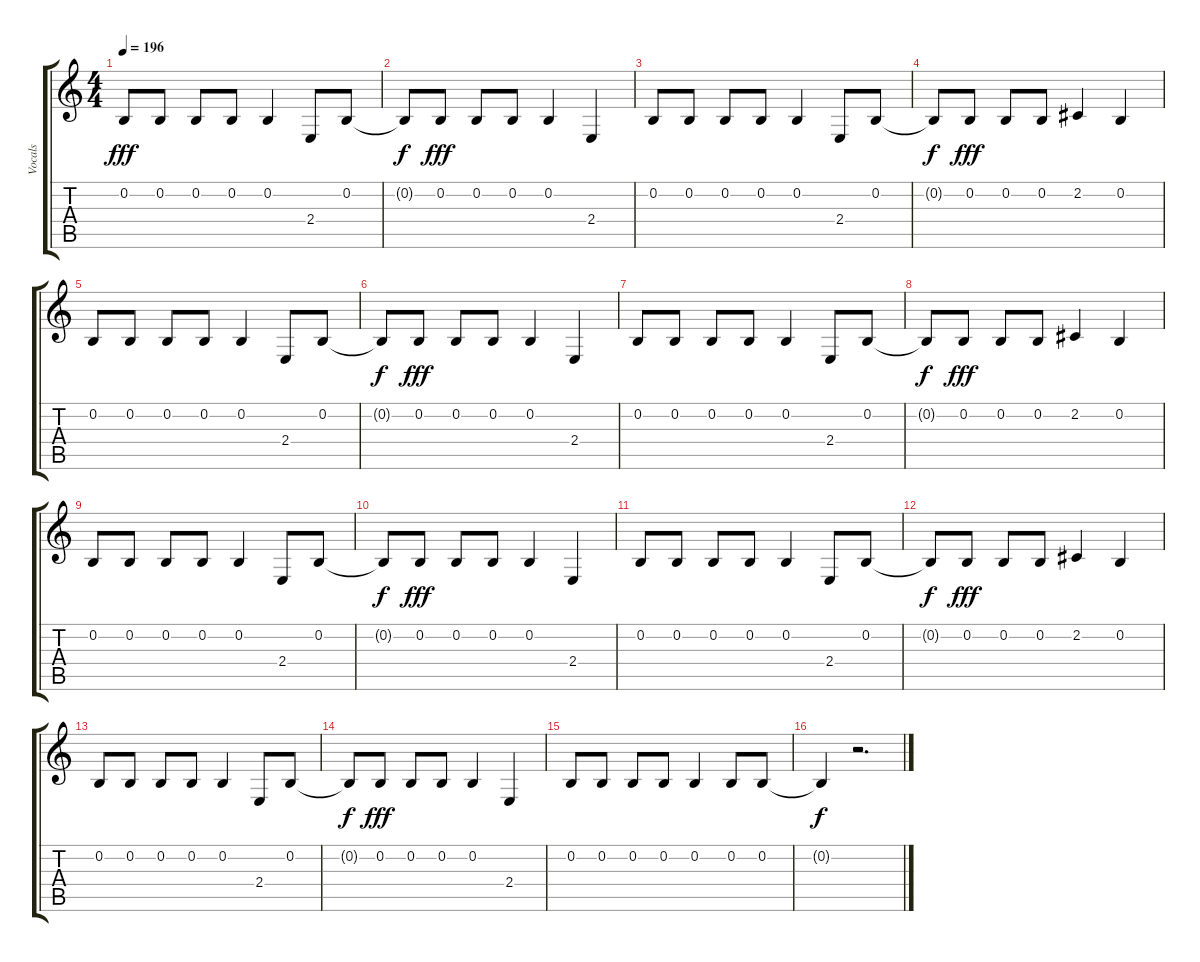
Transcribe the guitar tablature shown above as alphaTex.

\track ("Vocals" "Vocals") {instrument oboe}
\staff {score tabs}
\tuning (E4 B3 G3 D3 A2 E2) {hide}
\ts (4 4)
\tempo 196
\clef g2
\ks c
0.2.8{dy fff} 0.2.8 0.2.8 0.2.8 0.2.4 2.4.8 0.2.8 |
0.2{t}.8{dy f} 0.2.8{dy fff} 0.2.8 0.2.8 0.2.4 2.4.4 |
0.2.8 0.2.8 0.2.8 0.2.8 0.2.4 2.4.8 0.2.8 |
0.2{t}.8{dy f} 0.2.8{dy fff} 0.2.8 0.2.8 2.2.4 0.2.4 |
0.2.8 0.2.8 0.2.8 0.2.8 0.2.4 2.4.8 0.2.8 |
0.2{t}.8{dy f} 0.2.8{dy fff} 0.2.8 0.2.8 0.2.4 2.4.4 |
0.2.8 0.2.8 0.2.8 0.2.8 0.2.4 2.4.8 0.2.8 |
0.2{t}.8{dy f} 0.2.8{dy fff} 0.2.8 0.2.8 2.2.4 0.2.4 |
0.2.8 0.2.8 0.2.8 0.2.8 0.2.4 2.4.8 0.2.8 |
0.2{t}.8{dy f} 0.2.8{dy fff} 0.2.8 0.2.8 0.2.4 2.4.4 |
0.2.8 0.2.8 0.2.8 0.2.8 0.2.4 2.4.8 0.2.8 |
0.2{t}.8{dy f} 0.2.8{dy fff} 0.2.8 0.2.8 2.2.4 0.2.4 |
0.2.8 0.2.8 0.2.8 0.2.8 0.2.4 2.4.8 0.2.8 |
0.2{t}.8{dy f} 0.2.8{dy fff} 0.2.8 0.2.8 0.2.4 2.4.4 |
0.2.8 0.2.8 0.2.8 0.2.8 0.2.4 0.2.8 0.2.8 |
0.2{t}.4{dy f} r.2{d}
